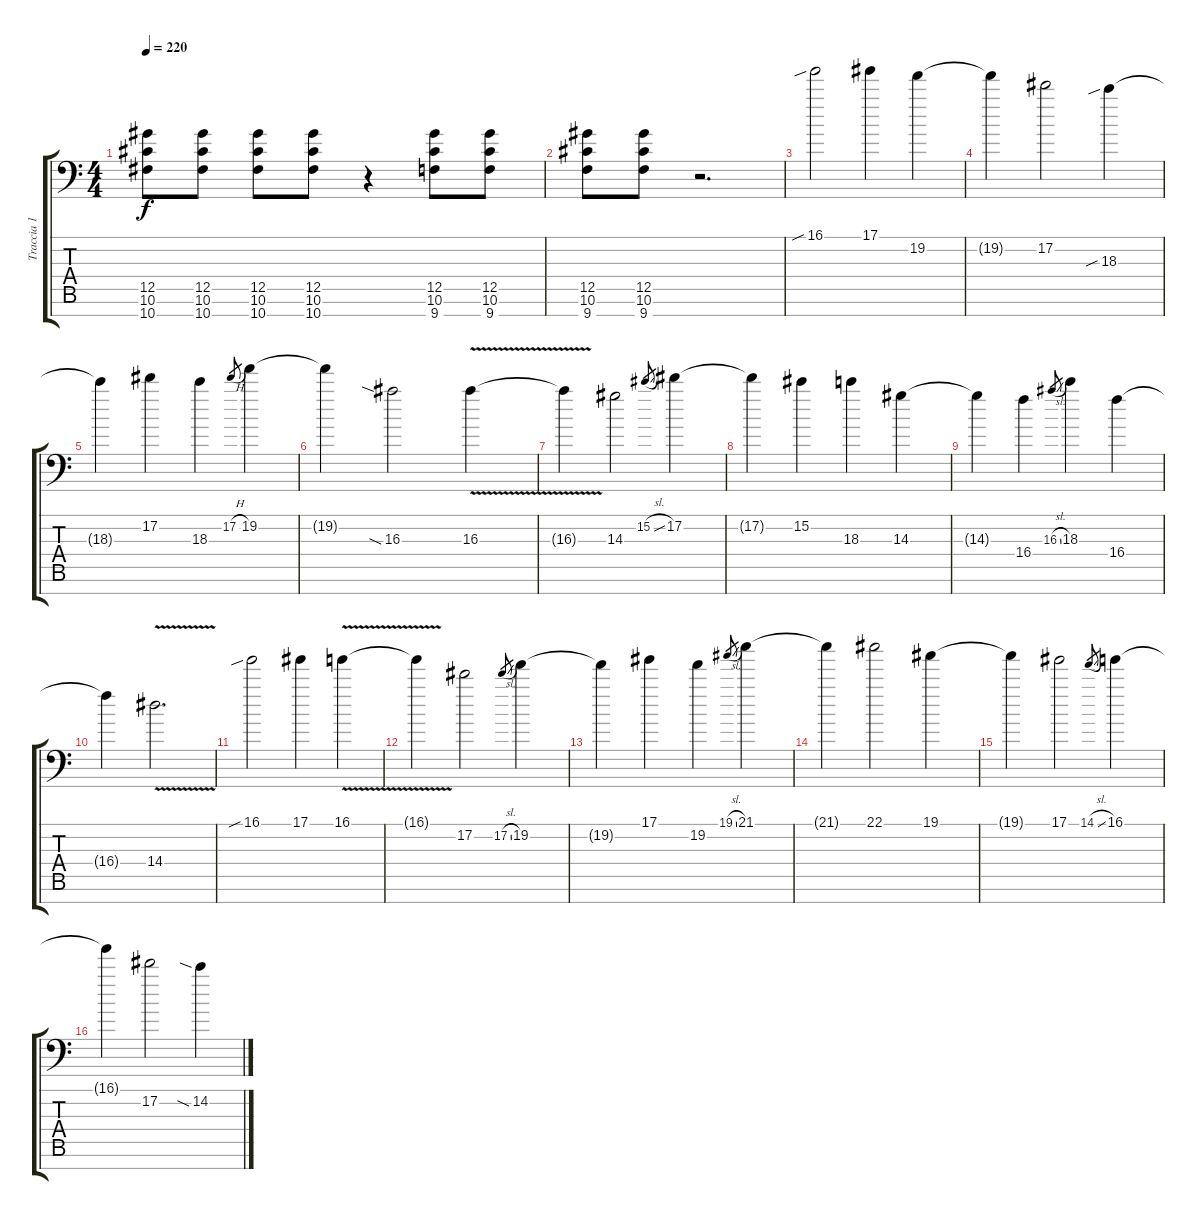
\track ("Traccia 1" "Traccia 1") {instrument distortionguitar}
\staff {score tabs}
\tuning (Eb4 Bb3 Gb3 Db3 Ab2 Eb2 Ab1) {hide}
\ts (4 4)
\tempo 220
\clef f4
\ks c
(12.5 10.6 10.7).8{dy f} (12.5 10.6 10.7).8 (12.5 10.6 10.7).8 (12.5 10.6 10.7).8 r.4 (12.5 10.6 9.7).8 (12.5 10.6 9.7).8 |
(12.5 10.6 9.7).8 (12.5 10.6 9.7).8 r.2{d} |
16.1{sib}.2 17.1.4 19.2.4 |
19.2{t}.4 17.2.2 18.3{sib}.4 |
18.3{t}.4 17.2.4 18.3.4 17.2{h}.8{gr} 19.2.4 |
19.2{t}.4 16.3{sia}.2 16.3{v}.4 |
16.3{t}.4 14.3.2 15.2{sl}.8{gr} 17.2.4 |
17.2{t}.4 15.2.4 18.3.4 14.3.4 |
14.3{t}.4 16.4.4 16.3{sl}.8{gr} 18.3.4 16.4.4 |
16.4{t}.4 14.4{v}.2{d} |
16.1{sib}.2 17.1.4 16.1{v}.4 |
16.1{t}.4 17.2.2 17.2{sl}.8{gr} 19.2.4 |
19.2{t}.4 17.1.4 19.2.4 19.1{sl}.8{gr} 21.1.4 |
21.1{t}.4 22.1.2 19.1.4 |
19.1{t}.4 17.1.2 14.1{sl}.8{gr} 16.1.4 |
16.1{t}.4 17.2.2 14.2{sia}.4
